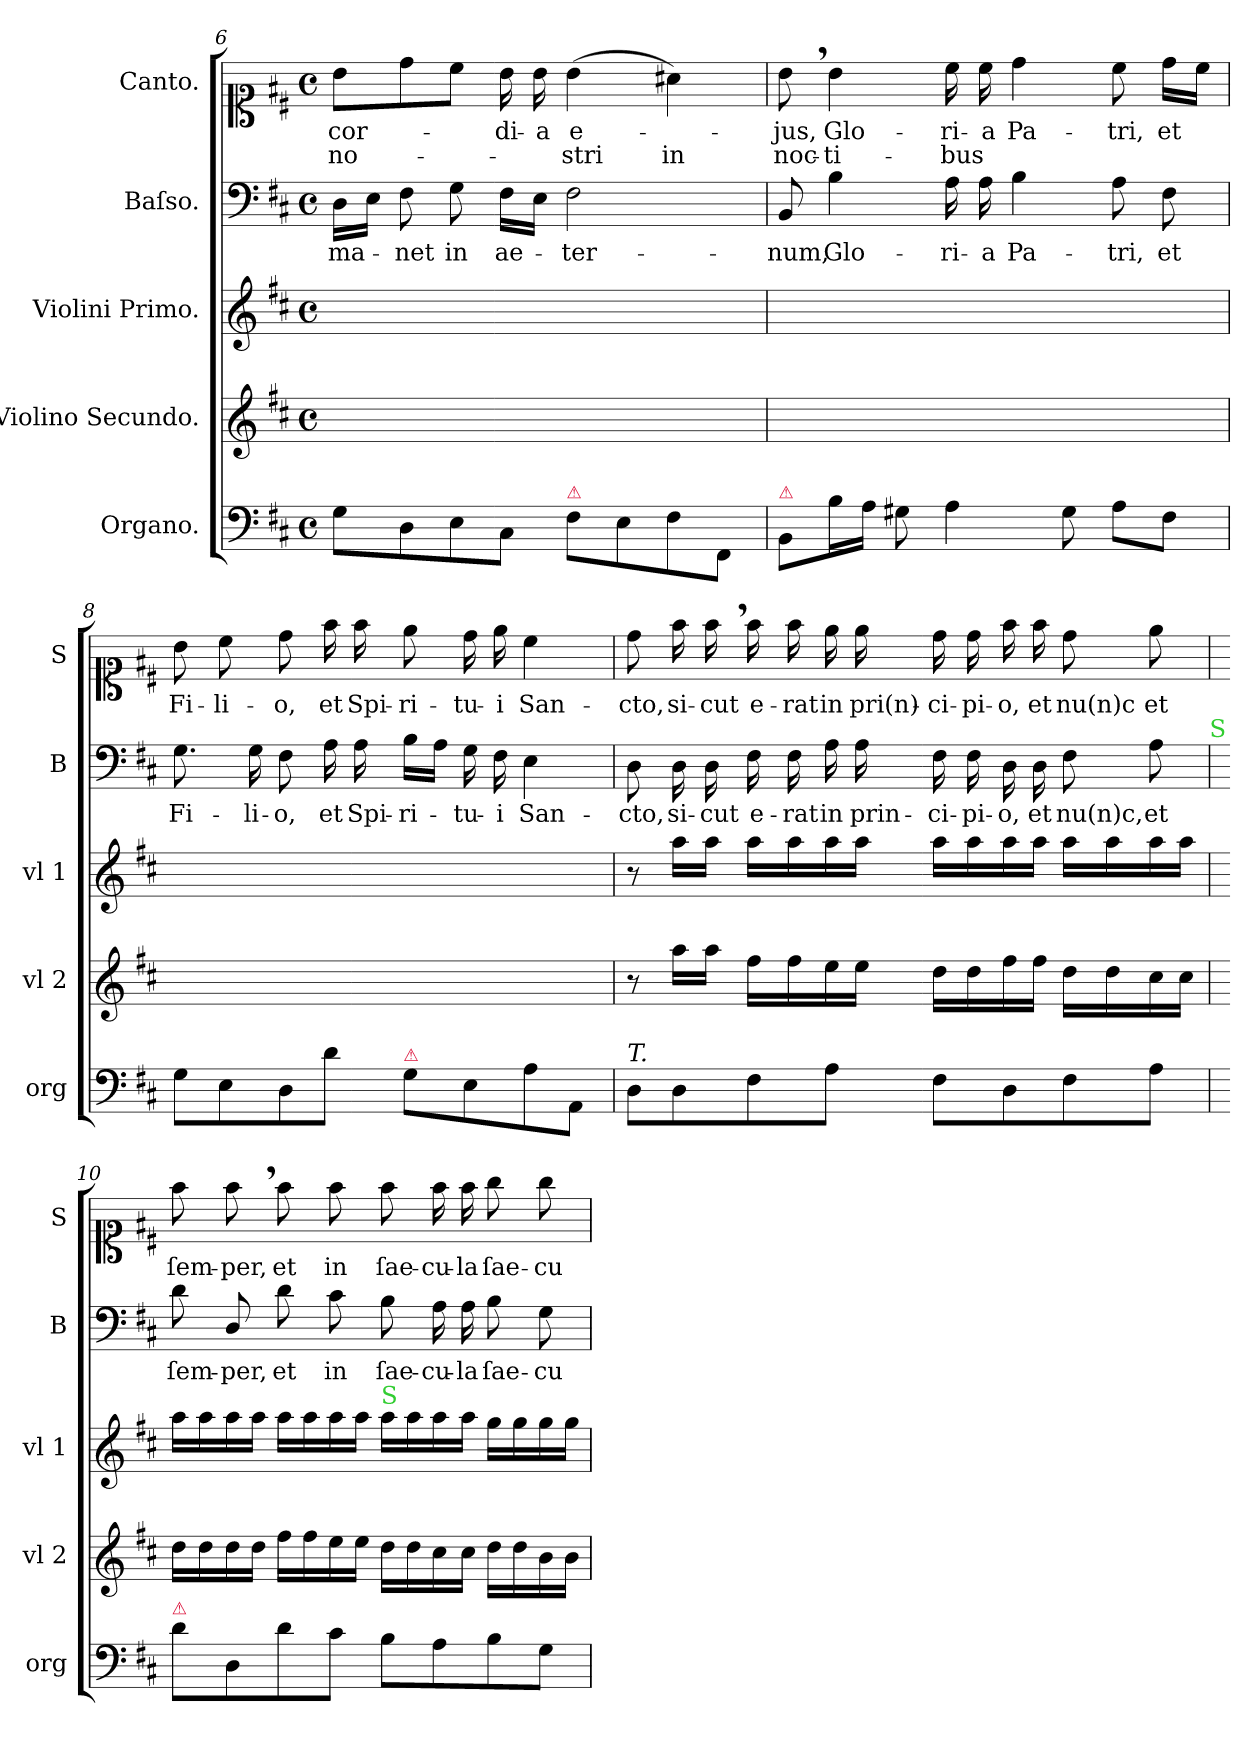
**kern	**kern	**kern	**kern	**text	**kern	**text	**text
*part5	*part4	*part3	*part2	*part2	*part1	*part1	*part1
*staff5	*staff4	*staff3	*staff2	*staff2	*staff1	*staff1	*staff1
*I"Organo.	*I"Violino Secundo.	*I"Violini Primo.	*I"Baſso.	*	*I"Canto.	*	*
*I'org	*I'vl 2	*I'vl 1	*I'B	*	*I'S	*	*
*clefF4	*clefG2	*clefG2	*clefF4	*	*clefC1	*	*
*k[f#c#]	*k[f#c#]	*k[f#c#]	*k[f#c#]	*	*k[f#c#]	*	*
*D:	*D:	*D:	*D:	*	*D:	*	*
*M4/4	*M4/4	*M4/4	*M4/4	*	*M4/4	*	*
*met(c)	*met(c)	*met(c)	*met(c)	*	*met(c)	*	*
=6	=6	=6	=6	=6	=6	=6	=6
8G\L	1ryy	1ryy	16D\LL	ma-	8b\L	-cor-	no-
.	.	.	16E\JJ	.	.	.	.
8D\	.	.	8F#\	-net	8dd\	.	.
8E\	.	.	8G\	in	8cc#\J	.	.
8C#\J	.	.	16F#\LL	ae-	16b\	-di-	.
.	.	.	16E\JJ	.	16b\	-a	.
!LO:TX:a:color=crimson:t=⚠	!	!	!	!	!	!	!
8F#\L	.	.	2F#\	-ter-	(4b\	e-	-stri
8E\	.	.	.	.	.	.	.
8F#\	.	.	.	.	4a#X\)	.	in
8FF#/J	.	.	.	.	.	.	.
=7	=7	=7	=7	=7	=7	=7	=7
!LO:TX:a:color=crimson:t=⚠	!	!	!	!	!	!	!
8BB/L	1ryy	1ryy	8BB/	-num,	8b,\	-jus,	noc-
16B\L	.	.	4B\	Glo-	4b\	Glo-	-ti-
16A\JJ	.	.	.	.	.	.	.
8G#X\	.	.	.	.	.	.	.
4A\	.	.	16A\	-ri-	16cc#\	-ri-	-bus
.	.	.	16A\	-a	16cc#\	-a	.
.	.	.	4B\	Pa-	4dd\	Pa-	.
8G#\	.	.	.	.	.	.	.
8A\L	.	.	8A\	-tri,	8cc#\	-tri,	.
8F#\J	.	.	8F#\	et	16dd\LL	et	.
.	.	.	.	.	16cc#\JJ	.	.
=8	=8	=8	=8	=8	=8	=8	=8
8G\L	1ryy	1ryy	8.G\	Fi-	8b\	Fi-	.
8E\	.	.	.	.	8cc#\	-li-	.
.	.	.	16G\	-li-	.	.	.
8D\	.	.	8F#\	-o,	8dd\	-o,	.
8d\J	.	.	16A\	et	16ff#\	et	.
.	.	.	16A\	Spi-	16ff#\	Spi-	.
!LO:TX:a:color=crimson:t=⚠	!	!	!	!	!	!	!
8G\L	.	.	16B\LL	-ri-	8ee\	-ri-	.
.	.	.	16A\JJ	.	.	.	.
8E\	.	.	16G\	-tu-	16dd\	-tu-	.
.	.	.	16F#\	-i	16ee\	-i	.
8A\	.	.	4E\	San-	4cc#\	San-	.
8AA/J	.	.	.	.	.	.	.
=9	=9	=9	=9	=9	=9	=9	=9
!LO:TX:a:i:t=T.	!	!	!	!	!	!	!
8D\L	8r	8r	8D\	-cto,	8dd\	-cto,	.
8D\	16aa\LL	16aa\LL	16D\	si-	16ff#\	si-	.
.	16aa\JJ	16aa\JJ	16D\	-cut	16ff#,\	-cut	.
8F#\	16ff#\LL	16aa\LL	16F#\	e-	16ff#\	e-	.
.	16ff#\	16aa\	16F#\	-rat	16ff#\	-rat	.
8A\J	16ee\	16aa\	16A\	in	16ee\	in	.
.	16ee\JJ	16aa\JJ	16A\	prin-	16ee\	pri(n)-	.
8F#\L	16dd\LL	16aa\LL	16F#\	-ci-	16dd\	-ci-	.
.	16dd\	16aa\	16F#\	-pi-	16dd\	-pi-	.
8D\	16ff#\	16aa\	16D\	-o,	16ff#\	-o,	.
.	16ff#\JJ	16aa\JJ	16D\	et	16ff#\	et	.
8F#\	16dd\LL	16aa\LL	8F#\	nu(n)c,	8dd\	nu(n)c	.
.	16dd\	16aa\	.	.	.	.	.
8A\J	16cc#\	16aa\	8A\	et	8ee\	et	.
.	16cc#\JJ	16aa\JJ	.	.	.	.	.
!	!	!	!LO:TX:a:color=limegreen:t=S	!	!	!	!
=10	=10	=10	=10	=10	=10	=10	=10
!LO:TX:a:color=crimson:t=⚠	!	!	!	!	!	!	!
8d\L	16dd\LL	16aa\LL	8d\	ſem-	8ff#\	ſem-	.
.	16dd\	16aa\	.	.	.	.	.
8D/	16dd\	16aa\	8D/	-per,	8ff#,\	-per,	.
.	16dd\JJ	16aa\JJ	.	.	.	.	.
8d\	16ff#\LL	16aa\LL	8d\	et	8ff#\	et	.
.	16ff#\	16aa\	.	.	.	.	.
8c#\J	16ee\	16aa\	8c#\	in	8ff#\	in	.
.	16ee\JJ	16aa\JJ	.	.	.	.	.
!	!	!LO:TX:a:color=limegreen:t=S	!	!	!	!	!
8B\L	16dd\LL	16aa\LL	8B\	ſae-	8ff#\	ſae-	.
.	16dd\	16aa\	.	.	.	.	.
8A\	16cc#\	16aa\	16A\	-cu-	16ff#\	-cu-	.
.	16cc#\JJ	16aa\JJ	16A\	-la	16ff#\	-la	.
8B\	16dd\LL	16gg\LL	8B\	ſae-	8gg\	ſae-	.
.	16dd\	16gg\	.	.	.	.	.
8G\J	16b\	16gg\	8G\	-cu-	8gg\	-cu-	.
.	16b\JJ	16gg\JJ	.	.	.	.	.
=	=	=	=	=	=	=	=
*-	*-	*-	*-	*-	*-	*-	*-
